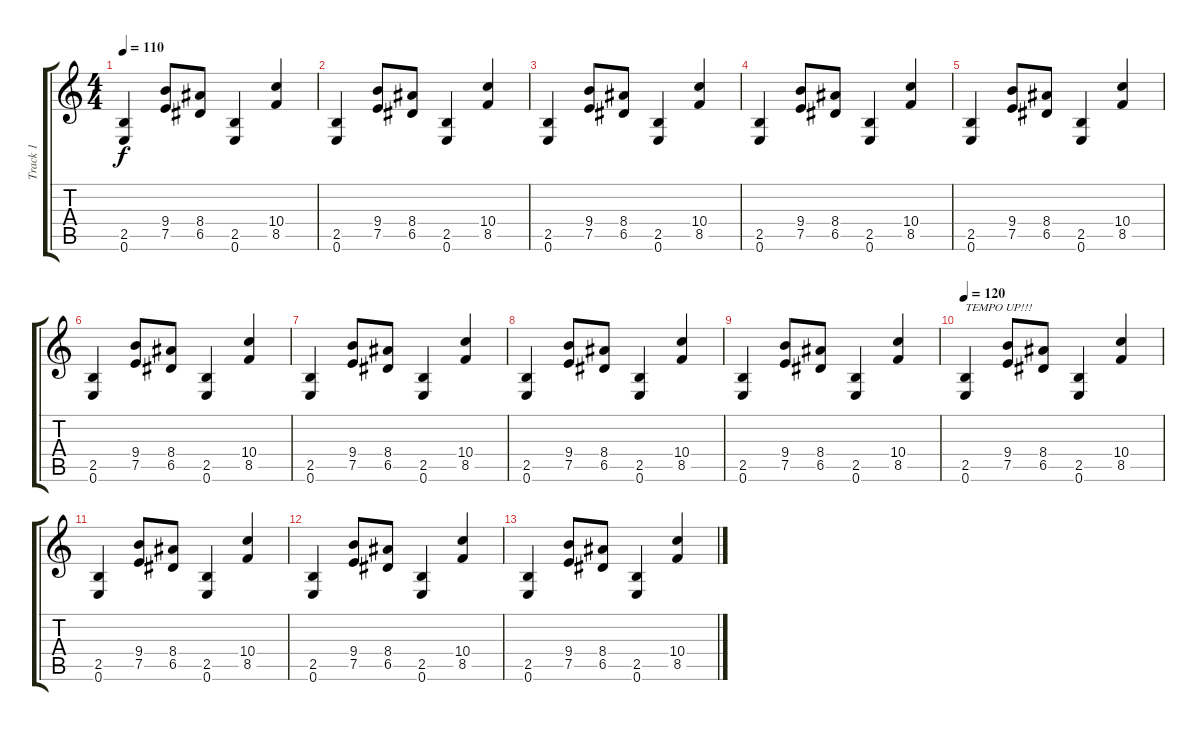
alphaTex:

\track ("Track 1" "Track 1") {instrument distortionguitar}
\staff {score tabs}
\tuning (E4 B3 G3 D3 A2 E2) {hide}
\ts (4 4)
\tempo 110
\clef g2
\ks c
(2.5 0.6).4{dy f} (9.4 7.5).8 (8.4 6.5).8 (2.5 0.6).4 (10.4 8.5).4 |
(2.5 0.6).4 (9.4 7.5).8 (8.4 6.5).8 (2.5 0.6).4 (10.4 8.5).4 |
(2.5 0.6).4 (9.4 7.5).8 (8.4 6.5).8 (2.5 0.6).4 (10.4 8.5).4 |
(2.5 0.6).4 (9.4 7.5).8 (8.4 6.5).8 (2.5 0.6).4 (10.4 8.5).4 |
(2.5 0.6).4 (9.4 7.5).8 (8.4 6.5).8 (2.5 0.6).4 (10.4 8.5).4 |
(2.5 0.6).4 (9.4 7.5).8 (8.4 6.5).8 (2.5 0.6).4 (10.4 8.5).4 |
(2.5 0.6).4 (9.4 7.5).8 (8.4 6.5).8 (2.5 0.6).4 (10.4 8.5).4 |
(2.5 0.6).4 (9.4 7.5).8 (8.4 6.5).8 (2.5 0.6).4 (10.4 8.5).4 |
(2.5 0.6).4 (9.4 7.5).8 (8.4 6.5).8 (2.5 0.6).4 (10.4 8.5).4 |
\tempo 120
(2.5 0.6).4{txt "TEMPO UP!!!"} (9.4 7.5).8 (8.4 6.5).8 (2.5 0.6).4 (10.4 8.5).4 |
(2.5 0.6).4 (9.4 7.5).8 (8.4 6.5).8 (2.5 0.6).4 (10.4 8.5).4 |
(2.5 0.6).4 (9.4 7.5).8 (8.4 6.5).8 (2.5 0.6).4 (10.4 8.5).4 |
(2.5 0.6).4 (9.4 7.5).8 (8.4 6.5).8 (2.5 0.6).4 (10.4 8.5).4
